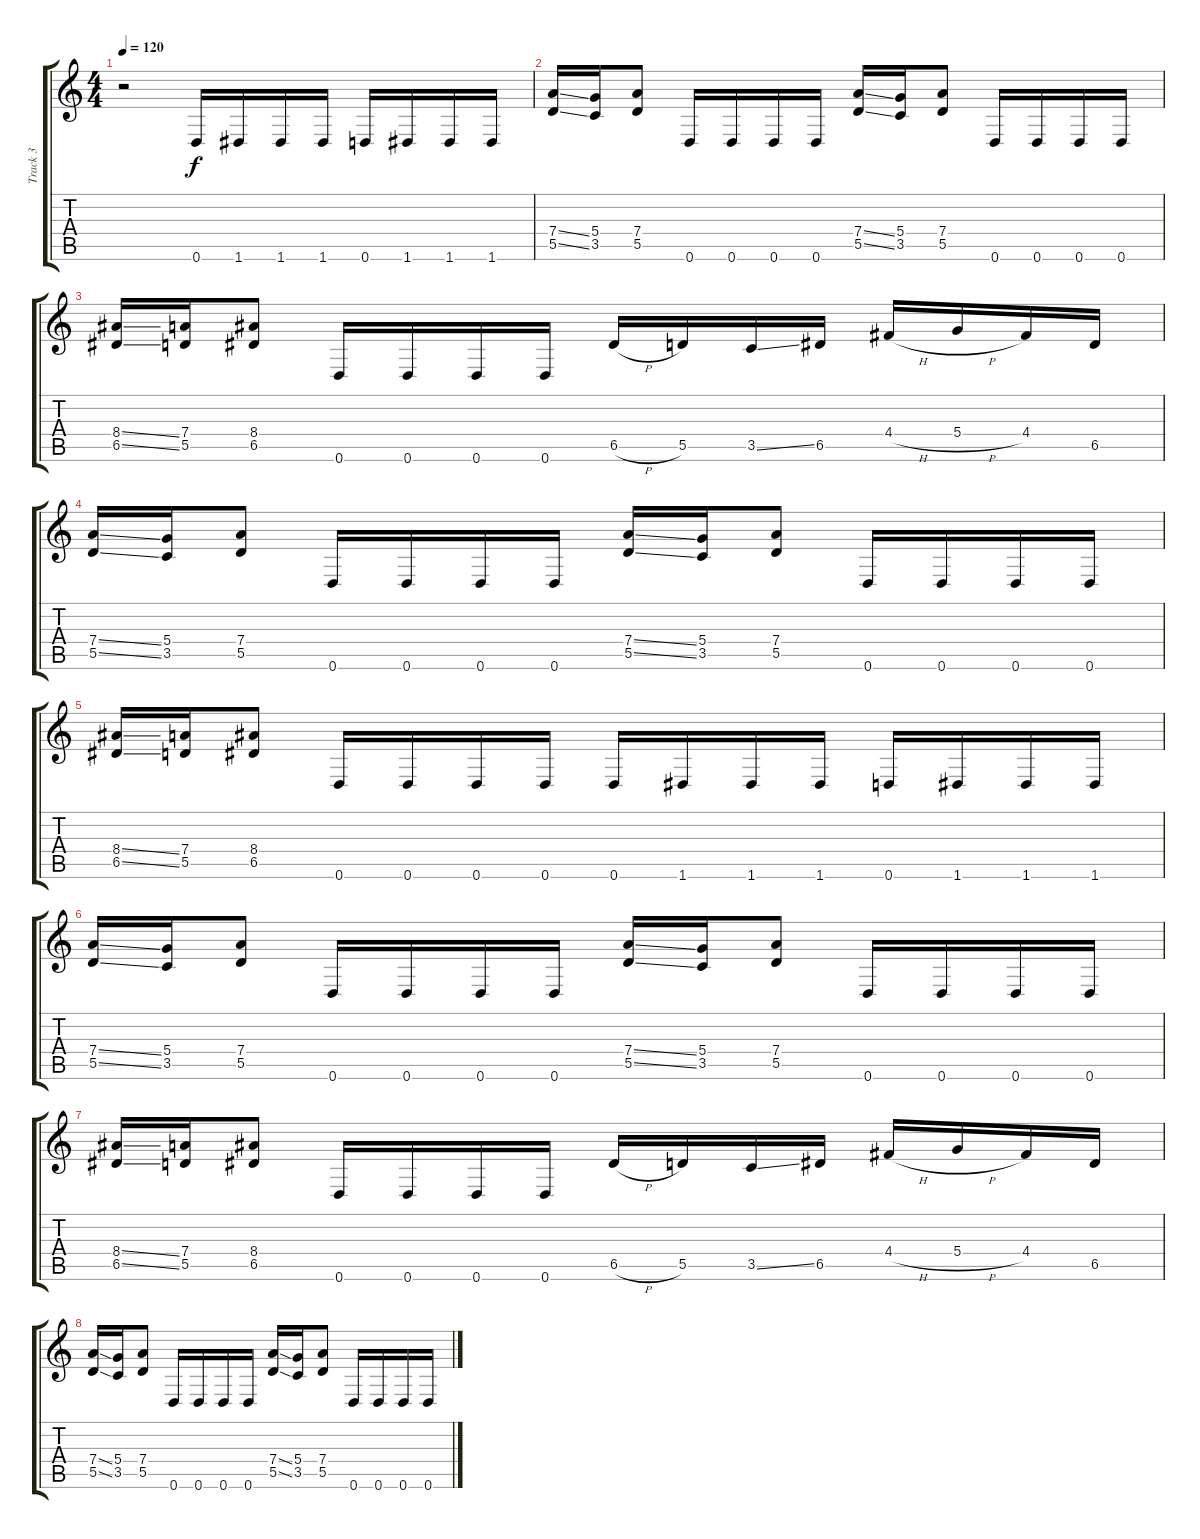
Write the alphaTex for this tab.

\track ("Track 3" "Track 3") {instrument distortionguitar}
\staff {score tabs}
\tuning (E4 B3 G3 D3 A2 D2) {hide}
\ts (4 4)
\tempo 120
\clef g2
\ks c
r.2{dy f} 0.6.16 1.6.16 1.6.16 1.6.16 0.6.16 1.6.16 1.6.16 1.6.16 |
(7.4{ss} 5.5{ss}).16 (5.4 3.5).16 (7.4 5.5).8 0.6.16 0.6.16 0.6.16 0.6.16 (7.4{ss} 5.5{ss}).16 (5.4 3.5).16 (7.4 5.5).8 0.6.16 0.6.16 0.6.16 0.6.16 |
(8.4{ss} 6.5{ss}).16 (7.4 5.5).16 (8.4 6.5).8 0.6.16 0.6.16 0.6.16 0.6.16 6.5{h}.16 5.5.16 3.5{ss}.16 6.5.16 4.4{h}.16 5.4{h}.16 4.4.16 6.5.16 |
(7.4{ss} 5.5{ss}).16 (5.4 3.5).16 (7.4 5.5).8 0.6.16 0.6.16 0.6.16 0.6.16 (7.4{ss} 5.5{ss}).16 (5.4 3.5).16 (7.4 5.5).8 0.6.16 0.6.16 0.6.16 0.6.16 |
(8.4{ss} 6.5{ss}).16 (7.4 5.5).16 (8.4 6.5).8 0.6.16 0.6.16 0.6.16 0.6.16 0.6.16 1.6.16 1.6.16 1.6.16 0.6.16 1.6.16 1.6.16 1.6.16 |
(7.4{ss} 5.5{ss}).16 (5.4 3.5).16 (7.4 5.5).8 0.6.16 0.6.16 0.6.16 0.6.16 (7.4{ss} 5.5{ss}).16 (5.4 3.5).16 (7.4 5.5).8 0.6.16 0.6.16 0.6.16 0.6.16 |
(8.4{ss} 6.5{ss}).16 (7.4 5.5).16 (8.4 6.5).8 0.6.16 0.6.16 0.6.16 0.6.16 6.5{h}.16 5.5.16 3.5{ss}.16 6.5.16 4.4{h}.16 5.4{h}.16 4.4.16 6.5.16 |
(7.4{ss} 5.5{ss}).16 (5.4 3.5).16 (7.4 5.5).8 0.6.16 0.6.16 0.6.16 0.6.16 (7.4{ss} 5.5{ss}).16 (5.4 3.5).16 (7.4 5.5).8 0.6.16 0.6.16 0.6.16 0.6.16
